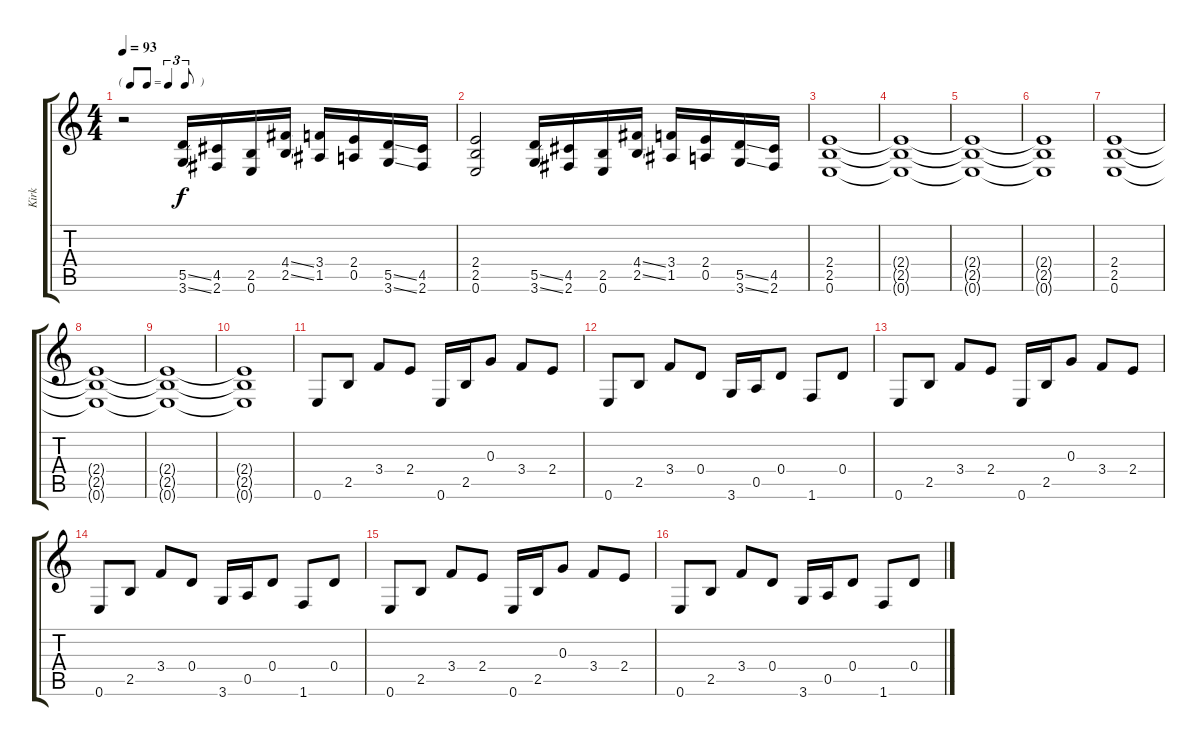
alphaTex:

\track ("Kirk" "Kirk") {instrument distortionguitar}
\staff {score tabs}
\tuning (E4 B3 G3 D3 A2 E2) {hide}
\ts (4 4)
\tf triplet8th
\tempo 93
\clef g2
\ks c
r.2{dy f instrument distortionguitar} (5.5{ss} 3.6{ss}).16 (4.5 2.6).16 (2.5 0.6).16 (4.4{ss} 2.5{ss}).16 (3.4 1.5).16 (2.4 0.5).16 (5.5{ss} 3.6{ss}).16 (4.5 2.6).16 |
(2.4 2.5 0.6).2 (5.5{ss} 3.6{ss}).16 (4.5 2.6).16 (2.5 0.6).16 (4.4{ss} 2.5{ss}).16 (3.4 1.5).16 (2.4 0.5).16 (5.5{ss} 3.6{ss}).16 (4.5 2.6).16 |
(2.4 2.5 0.6).1 |
(2.4{t} 2.5{t} 0.6{t}).1 |
(2.4{t} 2.5{t} 0.6{t}).1 |
(2.4{t} 2.5{t} 0.6{t}).1 |
(2.4 2.5 0.6).1 |
(2.4{t} 2.5{t} 0.6{t}).1 |
(2.4{t} 2.5{t} 0.6{t}).1 |
(2.4{t} 2.5{t} 0.6{t}).1 |
0.6.8 2.5.8 3.4.8 2.4.8 0.6.16 2.5.16 0.3.8 3.4.8 2.4.8 |
0.6.8 2.5.8 3.4.8 0.4.8 3.6.16 0.5.16 0.4.8 1.6.8 0.4.8 |
0.6.8 2.5.8 3.4.8 2.4.8 0.6.16 2.5.16 0.3.8 3.4.8 2.4.8 |
0.6.8 2.5.8 3.4.8 0.4.8 3.6.16 0.5.16 0.4.8 1.6.8 0.4.8 |
0.6.8 2.5.8 3.4.8 2.4.8 0.6.16 2.5.16 0.3.8 3.4.8 2.4.8 |
0.6.8 2.5.8 3.4.8 0.4.8 3.6.16 0.5.16 0.4.8 1.6.8 0.4.8
